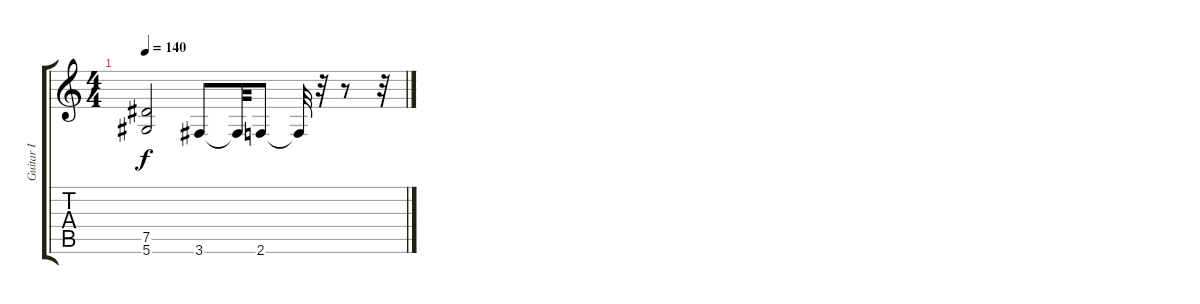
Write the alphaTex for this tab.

\track ("Guitar I" "Guitar I") {instrument distortionguitar}
\staff {score tabs}
\tuning (Eb4 Bb3 Gb3 Db3 Ab2 Eb2) {hide}
\ts (4 4)
\tempo 140
\clef g2
\ks c
(7.5 5.6).2{dy f} 3.6.8 3.6{t}.32 2.6.8 2.6{t}.32 r.32 r.8 r.32
